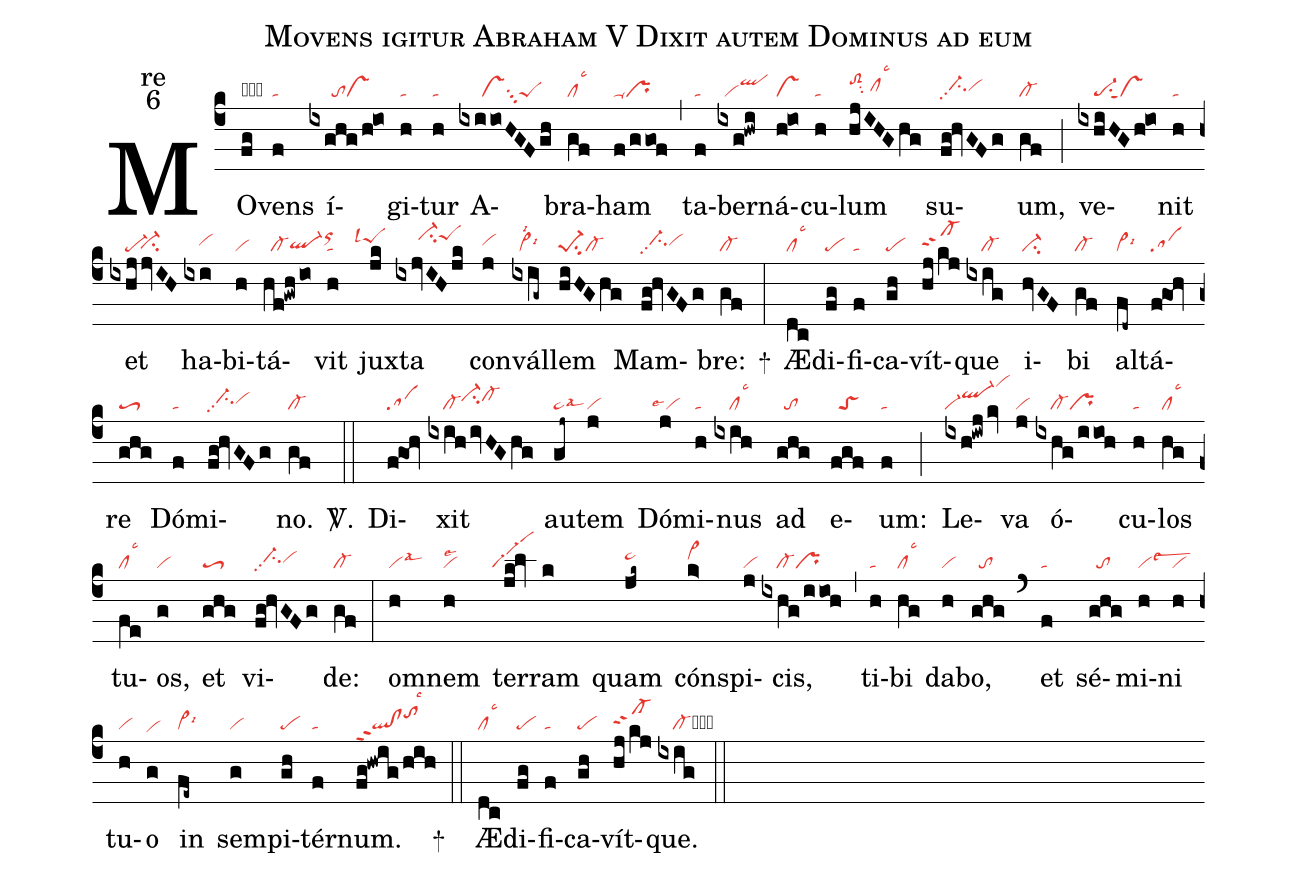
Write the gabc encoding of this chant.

name:Movens igitur Abraham V Dixit autem Dominus ad eum;
office-part:re;
mode:6;
nabc-lines:1;
%%
(c4)
MO(fg|obpe)vens(f|ta) í(ixghg/h!io|//////tovs)gi(h|ta)tur(h|ta) A(ixiioHGFgh|//////vssu3peS)bra(gf|cllsc3)ham(f/ggof|ta-pr) (,)
ta(f|ta)ber(ixg!hwi|//viqlhj)ná(h!io|vs)cu(h|ta)lum(hjIHGhg|toS2hjsu2/clhhlsc3) su(fg!hvGFg|//ci-hhpp2vihh)um,(gf|cl-) (;)
ve(ixhiHGh!io|////pe-su1sut1vs)nit(h|ta) et(ixhjjvIH|////pe-``ci-hg) ha(ixi|////vihh)bi(h|vi)tá(hf!gwh/io|//cl-ql-hgorhj)vit(h|ta) jux(jk|````peShilsl4)ta(ixjvIHjk|//////ci-hjpeShj) con(j|vihh)vál(ixig~|//vi>lsi2lsi6)lem(hiHGhg|pe-1su2cl-) Mam(fg!hvGFg|//ci-hhpp2vihh)bre:(gf|cl-) +(:)
Æ(dc|cllsc3)di(fg|pe)fi(f|ta)ca(gh|pe)vít(hj/kj|sf-hh)que(ixig|////cl-) i(hvGF|ci-)bi(gf|cl-) al(fd~|vi>lsi6)tá(f!goh|sa)re(ghg|toS3) Dó(f|ta)mi(fg!hvGFg|//ci-hhpp2vihh)no.(gf|cl-) <sp>V/</sp>.(::)
Di(f!goh|sa)xit(ixihivHGhg|////cl-ci-hicl-hi) au(gj~|ta>lsal3)tem(j|vi) Dó(j|``vilse4)mi(h|ta)nus(ixih|////cllsc3) ad(ghg|//to) e(fgf|//toS)um:(f|ta) (;)
Le(ixh!iwj/kv|vi-ql-hjvihn)va(j|vi) ó(ixhg/iioh|////cl-pr)cu(h|ta)los(hg|cllsc3) tu(fe|cllsc3)os,(g|vi) et(ghg|toS3) vi(fg!hvGFg|//ci-hhpp2vihh)de:(gf|cl-) (:)
om(h|vilsal3)nem(h|vilse2) ter(jk!lv|```vi-!vi-!vi)ram(k|ta) quam(jk~|ta>hi) cón(k>|vi>hi)spi(j|vi)cis,(ixhg/iioh|////cl-pr) (,)
ti(h|ta)bi(hg|cllsc3) da(h|vi)bo,(ghg|//to) (`)
et(f|ta) sé(ghg|//to)mi(h|vilsew3)ni(h|vi) tu(h|vi)o(g|vihe) in(fe~|vi>lsi6) sem(g|vi)pi(gh|pe)tér(f|ta)num.(fg!hwig/hih|ql!clppt2tohjlsc3) +(::)
Æ(dc|cllsc3)di(fg|pe)fi(f|ta)ca(gh|pe)vít(hj/kj|sf-hh)que.(ixig|////cl-cb) (::)
